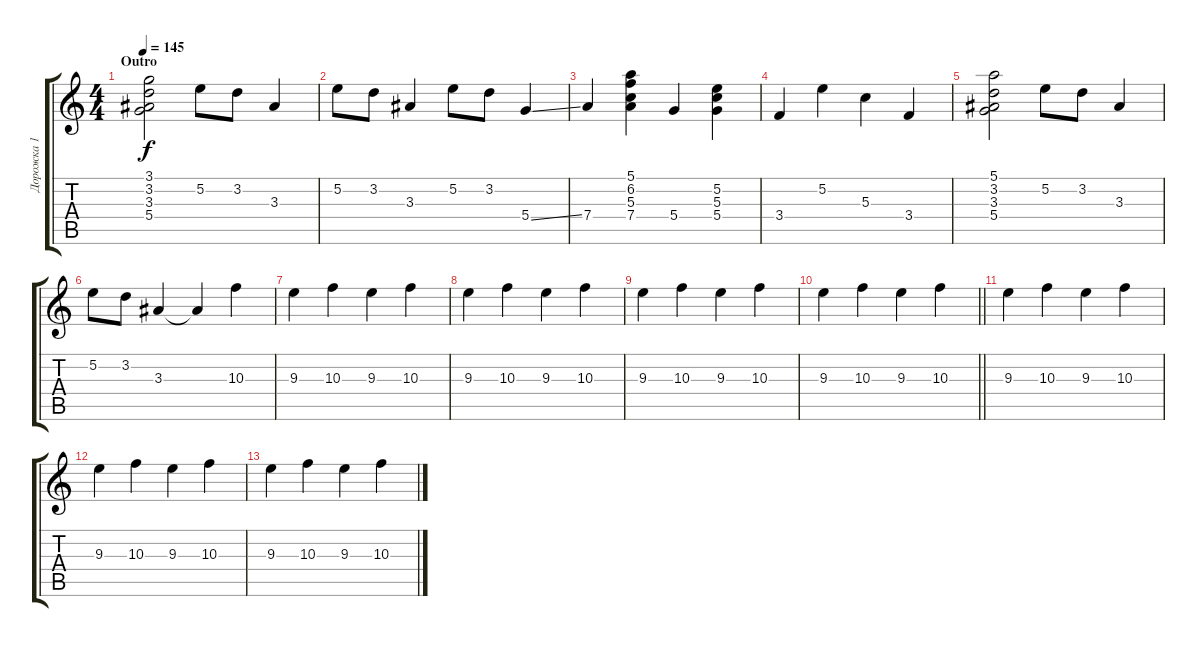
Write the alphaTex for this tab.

\track ("Дорожка 1" "Дорожка 1") {instrument distortionguitar}
\staff {score tabs}
\tuning (E4 B3 G3 D3 A2 D2) {hide}
\ts (4 4)
\section ("" "Outro")
\tempo 145
\clef g2
\ks c
(3.1 3.2 3.3 5.4).2{dy f volume 11 instrument electricguitarclean} 5.2.8 3.2.8 3.3.4 |
5.2.8 3.2.8 3.3.4 5.2.8 3.2.8 5.4{ss}.4 |
7.4.4 (5.1 6.2 5.3 7.4).4 5.4.4 (5.2 5.3 5.4).4 |
3.4.4 5.2.4 5.3.4 3.4.4 |
(5.1 3.2 3.3 5.4).2 5.2.8 3.2.8 3.3.4 |
5.2.8 3.2.8 3.3.4 3.3{t}.4 10.3.4 |
9.3.4 10.3.4 9.3.4 10.3.4 |
9.3.4 10.3.4 9.3.4 10.3.4 |
9.3.4{volume 0} 10.3.4 9.3.4 10.3.4 |
\barLineRight lightlight
9.3.4 10.3.4 9.3.4 10.3.4 |
9.3.4 10.3.4 9.3.4 10.3.4 |
9.3.4 10.3.4 9.3.4 10.3.4 |
9.3.4 10.3.4 9.3.4 10.3.4
